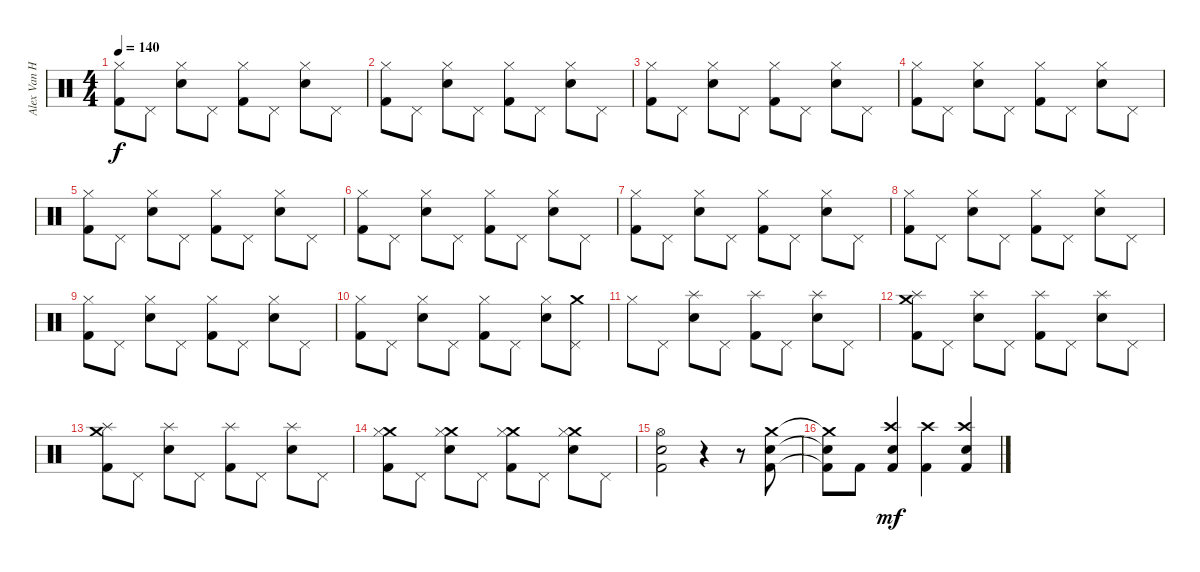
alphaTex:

\track ("Alex Van Halen" "Alex Van H") {instrument percussion}
\staff {score}
\articulation defaults
\ts (4 4)
\tempo 140
\clef neutral
\ks c
("Kick (hit) 2" "Hi-Hat (closed)").8{dy f} "Pedal Hi-Hat (hit)".8 ("Snare (hit) 2" "Hi-Hat (closed)").8 "Pedal Hi-Hat (hit)".8 ("Kick (hit) 2" "Hi-Hat (closed)").8 "Pedal Hi-Hat (hit)".8 ("Snare (hit) 2" "Hi-Hat (closed)").8 "Pedal Hi-Hat (hit)".8 |
("Kick (hit) 2" "Hi-Hat (closed)").8 "Pedal Hi-Hat (hit)".8 ("Snare (hit) 2" "Hi-Hat (closed)").8 "Pedal Hi-Hat (hit)".8 ("Kick (hit) 2" "Hi-Hat (closed)").8 "Pedal Hi-Hat (hit)".8 ("Snare (hit) 2" "Hi-Hat (closed)").8 "Pedal Hi-Hat (hit)".8 |
("Kick (hit) 2" "Hi-Hat (closed)").8 "Pedal Hi-Hat (hit)".8 ("Snare (hit) 2" "Hi-Hat (closed)").8 "Pedal Hi-Hat (hit)".8 ("Kick (hit) 2" "Hi-Hat (closed)").8 "Pedal Hi-Hat (hit)".8 ("Snare (hit) 2" "Hi-Hat (closed)").8 "Pedal Hi-Hat (hit)".8 |
("Kick (hit) 2" "Hi-Hat (closed)").8 "Pedal Hi-Hat (hit)".8 ("Snare (hit) 2" "Hi-Hat (closed)").8 "Pedal Hi-Hat (hit)".8 ("Kick (hit) 2" "Hi-Hat (closed)").8 "Pedal Hi-Hat (hit)".8 ("Snare (hit) 2" "Hi-Hat (closed)").8 "Pedal Hi-Hat (hit)".8 |
("Kick (hit) 2" "Hi-Hat (closed)").8 "Pedal Hi-Hat (hit)".8 ("Snare (hit) 2" "Hi-Hat (closed)").8 "Pedal Hi-Hat (hit)".8 ("Kick (hit) 2" "Hi-Hat (closed)").8 "Pedal Hi-Hat (hit)".8 ("Snare (hit) 2" "Hi-Hat (closed)").8 "Pedal Hi-Hat (hit)".8 |
("Kick (hit) 2" "Hi-Hat (closed)").8 "Pedal Hi-Hat (hit)".8 ("Snare (hit) 2" "Hi-Hat (closed)").8 "Pedal Hi-Hat (hit)".8 ("Kick (hit) 2" "Hi-Hat (closed)").8 "Pedal Hi-Hat (hit)".8 ("Snare (hit) 2" "Hi-Hat (closed)").8 "Pedal Hi-Hat (hit)".8 |
("Kick (hit) 2" "Hi-Hat (closed)").8 "Pedal Hi-Hat (hit)".8 ("Snare (hit) 2" "Hi-Hat (closed)").8 "Pedal Hi-Hat (hit)".8 ("Kick (hit) 2" "Hi-Hat (closed)").8 "Pedal Hi-Hat (hit)".8 ("Snare (hit) 2" "Hi-Hat (closed)").8 "Pedal Hi-Hat (hit)".8 |
("Kick (hit) 2" "Hi-Hat (closed)").8 "Pedal Hi-Hat (hit)".8 ("Snare (hit) 2" "Hi-Hat (closed)").8 "Pedal Hi-Hat (hit)".8 ("Kick (hit) 2" "Hi-Hat (closed)").8 "Pedal Hi-Hat (hit)".8 ("Snare (hit) 2" "Hi-Hat (closed)").8 "Pedal Hi-Hat (hit)".8 |
("Kick (hit) 2" "Hi-Hat (closed)").8 "Pedal Hi-Hat (hit)".8 ("Snare (hit) 2" "Hi-Hat (closed)").8 "Pedal Hi-Hat (hit)".8 ("Kick (hit) 2" "Hi-Hat (closed)").8 "Pedal Hi-Hat (hit)".8 ("Snare (hit) 2" "Hi-Hat (closed)").8 "Pedal Hi-Hat (hit)".8 |
("Kick (hit) 2" "Hi-Hat (closed)").8 "Pedal Hi-Hat (hit)".8 ("Snare (hit) 2" "Hi-Hat (closed)").8 "Pedal Hi-Hat (hit)".8 ("Kick (hit) 2" "Hi-Hat (closed)").8 "Pedal Hi-Hat (hit)".8 ("Snare (hit) 2" "Hi-Hat (closed)").8 ("Crash medium (hit)" "Pedal Hi-Hat (hit)").8 |
"Hi-Hat (closed)".8 "Pedal Hi-Hat (hit)".8 ("Snare (hit) 2" "Splash (hit)").8 "Pedal Hi-Hat (hit)".8 ("Kick (hit) 2" "Splash (hit)").8 "Pedal Hi-Hat (hit)".8 ("Snare (hit) 2" "Splash (hit)").8 "Pedal Hi-Hat (hit)".8 |
("Crash medium (hit)" "Kick (hit) 2" "Splash (hit)").8 "Pedal Hi-Hat (hit)".8 ("Snare (hit) 2" "Splash (hit)").8 "Pedal Hi-Hat (hit)".8 ("Kick (hit) 2" "Splash (hit)").8 "Pedal Hi-Hat (hit)".8 ("Snare (hit) 2" "Splash (hit)").8 "Pedal Hi-Hat (hit)".8 |
("Crash medium (hit)" "Kick (hit) 2" "Splash (hit)").8 "Pedal Hi-Hat (hit)".8 ("Snare (hit) 2" "Splash (hit)").8 "Pedal Hi-Hat (hit)".8 ("Kick (hit) 2" "Splash (hit)").8 "Pedal Hi-Hat (hit)".8 ("Snare (hit) 2" "Splash (hit)").8 "Pedal Hi-Hat (hit)".8 |
("Crash medium (hit)" "Kick (hit) 2" "Hi-Hat (closed)").8 "Pedal Hi-Hat (hit)".8 ("Crash medium (hit)" "Snare (hit) 2" "Hi-Hat (closed)").8 "Pedal Hi-Hat (hit)".8 ("Crash medium (hit)" "Kick (hit) 2" "Hi-Hat (closed)").8 "Pedal Hi-Hat (hit)".8 ("Crash medium (hit)" "Snare (hit) 2" "Hi-Hat (closed)").8 "Pedal Hi-Hat (hit)".8 |
("Hi-Hat (open)" "Snare (hit) 2" "Kick (hit) 2").2 r.4 r.8 ("Crash medium (hit)" "Snare (hit) 2" "Kick (hit) 2").8 |
("Crash medium (hit)"{t} "Snare (hit) 2"{t} "Kick (hit) 2"{t}).8 "Kick (hit) 2".8 ("Crash high (hit)" "Electric Snare (hit)" "Kick (hit) 2").4{dy mf} ("Crash high (hit)" "Kick (hit) 2").4 ("Crash high (hit)" "Electric Snare (hit)" "Kick (hit) 2").4
